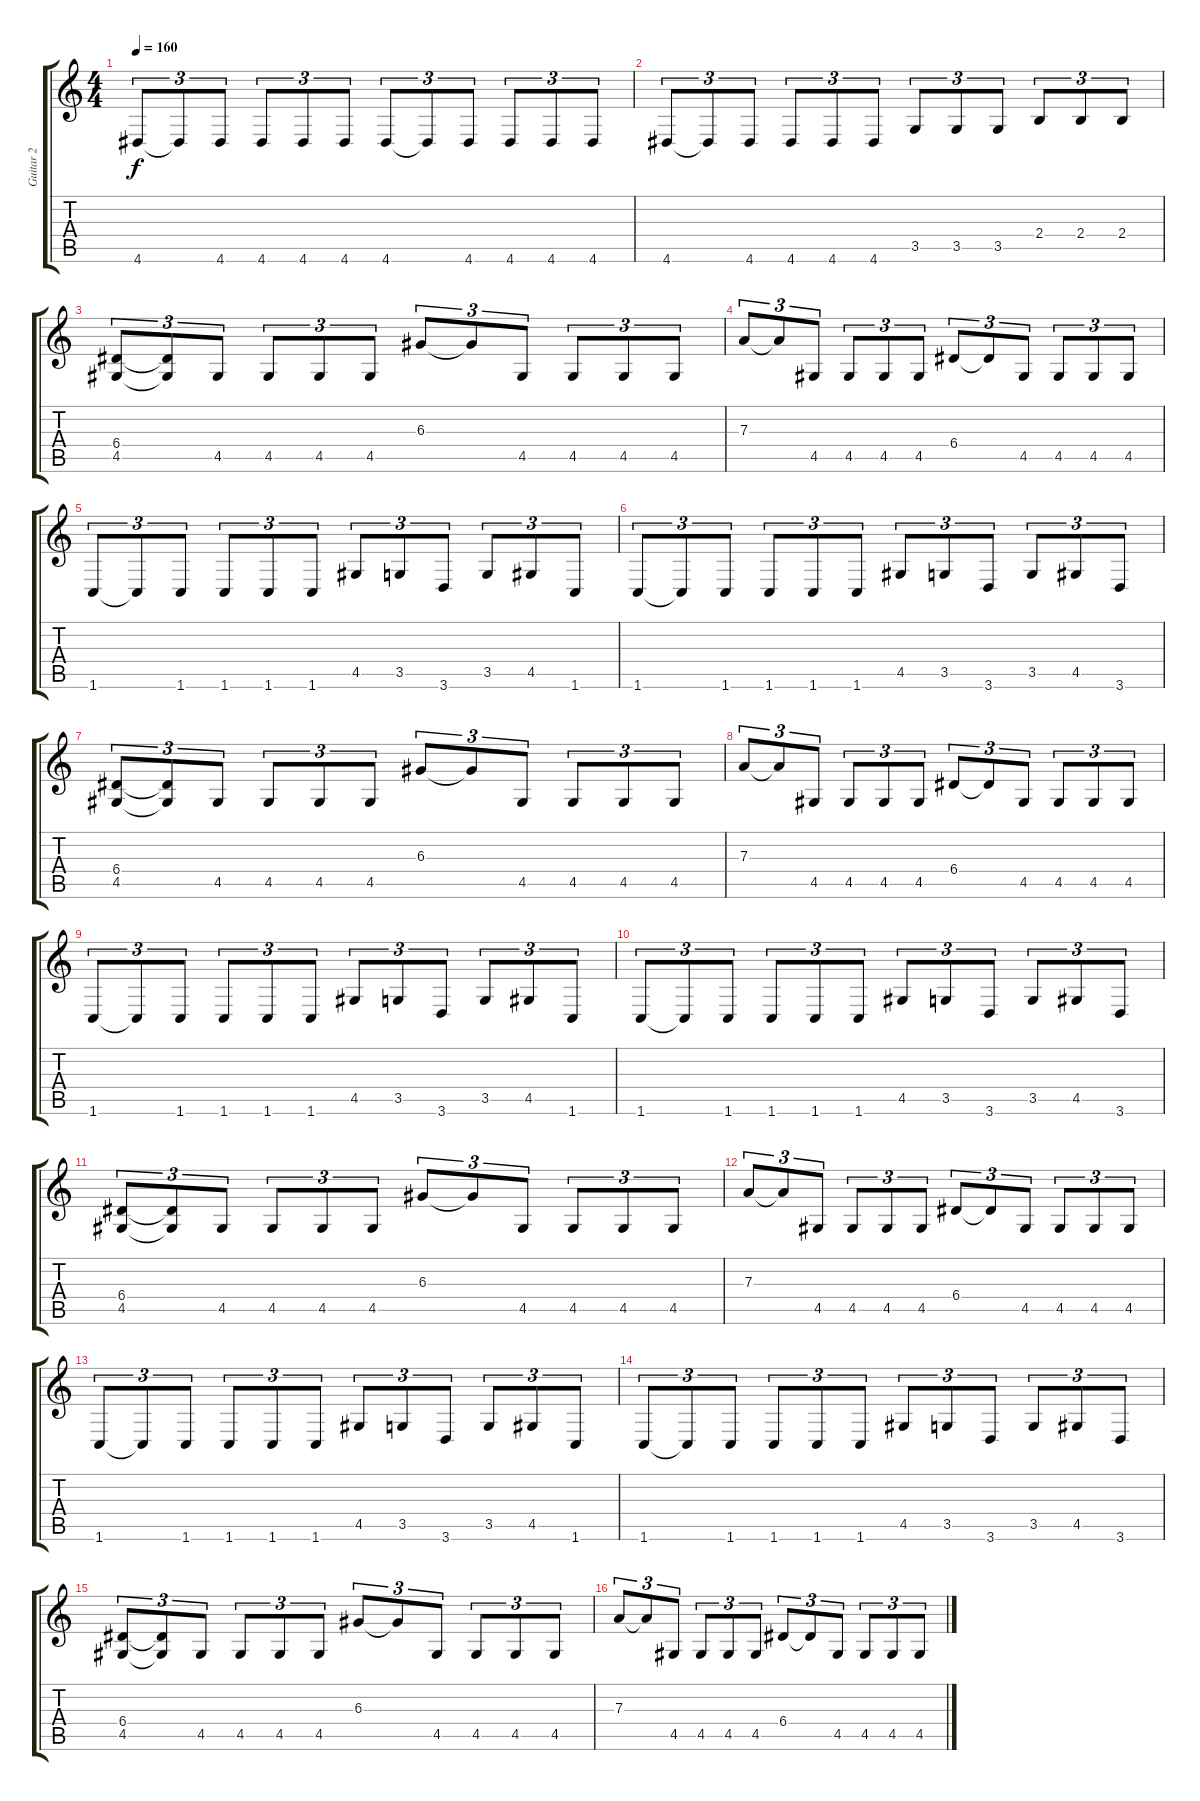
\track ("Guitar 2" "Guitar 2") {instrument distortionguitar}
\staff {score tabs}
\tuning (B3 Gb3 D3 A2 E2 B1) {hide}
\ts (4 4)
\tempo 160
\clef g2
\ks c
4.6.8{tu (3 2) dy f} 4.6{t}.8{tu (3 2)} 4.6.8{tu (3 2)} 4.6.8{tu (3 2)} 4.6.8{tu (3 2)} 4.6.8{tu (3 2)} 4.6.8{tu (3 2)} 4.6{t}.8{tu (3 2)} 4.6.8{tu (3 2)} 4.6.8{tu (3 2)} 4.6.8{tu (3 2)} 4.6.8{tu (3 2)} |
4.6.8{tu (3 2)} 4.6{t}.8{tu (3 2)} 4.6.8{tu (3 2)} 4.6.8{tu (3 2)} 4.6.8{tu (3 2)} 4.6.8{tu (3 2)} 3.5.8{tu (3 2)} 3.5.8{tu (3 2)} 3.5.8{tu (3 2)} 2.4.8{tu (3 2)} 2.4.8{tu (3 2)} 2.4.8{tu (3 2)} |
(6.4 4.5).8{tu (3 2)} (6.4{t} 4.5{t}).8{tu (3 2)} 4.5.8{tu (3 2)} 4.5.8{tu (3 2)} 4.5.8{tu (3 2)} 4.5.8{tu (3 2)} 6.3.8{tu (3 2)} 6.3{t}.8{tu (3 2)} 4.5.8{tu (3 2)} 4.5.8{tu (3 2)} 4.5.8{tu (3 2)} 4.5.8{tu (3 2)} |
7.3.8{tu (3 2)} 7.3{t}.8{tu (3 2)} 4.5.8{tu (3 2)} 4.5.8{tu (3 2)} 4.5.8{tu (3 2)} 4.5.8{tu (3 2)} 6.4.8{tu (3 2)} 6.4{t}.8{tu (3 2)} 4.5.8{tu (3 2)} 4.5.8{tu (3 2)} 4.5.8{tu (3 2)} 4.5.8{tu (3 2)} |
1.6.8{tu (3 2)} 1.6{t}.8{tu (3 2)} 1.6.8{tu (3 2)} 1.6.8{tu (3 2)} 1.6.8{tu (3 2)} 1.6.8{tu (3 2)} 4.5.8{tu (3 2)} 3.5.8{tu (3 2)} 3.6.8{tu (3 2)} 3.5.8{tu (3 2)} 4.5.8{tu (3 2)} 1.6.8{tu (3 2)} |
1.6.8{tu (3 2)} 1.6{t}.8{tu (3 2)} 1.6.8{tu (3 2)} 1.6.8{tu (3 2)} 1.6.8{tu (3 2)} 1.6.8{tu (3 2)} 4.5.8{tu (3 2)} 3.5.8{tu (3 2)} 3.6.8{tu (3 2)} 3.5.8{tu (3 2)} 4.5.8{tu (3 2)} 3.6.8{tu (3 2)} |
(6.4 4.5).8{tu (3 2)} (6.4{t} 4.5{t}).8{tu (3 2)} 4.5.8{tu (3 2)} 4.5.8{tu (3 2)} 4.5.8{tu (3 2)} 4.5.8{tu (3 2)} 6.3.8{tu (3 2)} 6.3{t}.8{tu (3 2)} 4.5.8{tu (3 2)} 4.5.8{tu (3 2)} 4.5.8{tu (3 2)} 4.5.8{tu (3 2)} |
7.3.8{tu (3 2)} 7.3{t}.8{tu (3 2)} 4.5.8{tu (3 2)} 4.5.8{tu (3 2)} 4.5.8{tu (3 2)} 4.5.8{tu (3 2)} 6.4.8{tu (3 2)} 6.4{t}.8{tu (3 2)} 4.5.8{tu (3 2)} 4.5.8{tu (3 2)} 4.5.8{tu (3 2)} 4.5.8{tu (3 2)} |
1.6.8{tu (3 2)} 1.6{t}.8{tu (3 2)} 1.6.8{tu (3 2)} 1.6.8{tu (3 2)} 1.6.8{tu (3 2)} 1.6.8{tu (3 2)} 4.5.8{tu (3 2)} 3.5.8{tu (3 2)} 3.6.8{tu (3 2)} 3.5.8{tu (3 2)} 4.5.8{tu (3 2)} 1.6.8{tu (3 2)} |
1.6.8{tu (3 2)} 1.6{t}.8{tu (3 2)} 1.6.8{tu (3 2)} 1.6.8{tu (3 2)} 1.6.8{tu (3 2)} 1.6.8{tu (3 2)} 4.5.8{tu (3 2)} 3.5.8{tu (3 2)} 3.6.8{tu (3 2)} 3.5.8{tu (3 2)} 4.5.8{tu (3 2)} 3.6.8{tu (3 2)} |
(6.4 4.5).8{tu (3 2)} (6.4{t} 4.5{t}).8{tu (3 2)} 4.5.8{tu (3 2)} 4.5.8{tu (3 2)} 4.5.8{tu (3 2)} 4.5.8{tu (3 2)} 6.3.8{tu (3 2)} 6.3{t}.8{tu (3 2)} 4.5.8{tu (3 2)} 4.5.8{tu (3 2)} 4.5.8{tu (3 2)} 4.5.8{tu (3 2)} |
7.3.8{tu (3 2)} 7.3{t}.8{tu (3 2)} 4.5.8{tu (3 2)} 4.5.8{tu (3 2)} 4.5.8{tu (3 2)} 4.5.8{tu (3 2)} 6.4.8{tu (3 2)} 6.4{t}.8{tu (3 2)} 4.5.8{tu (3 2)} 4.5.8{tu (3 2)} 4.5.8{tu (3 2)} 4.5.8{tu (3 2)} |
1.6.8{tu (3 2)} 1.6{t}.8{tu (3 2)} 1.6.8{tu (3 2)} 1.6.8{tu (3 2)} 1.6.8{tu (3 2)} 1.6.8{tu (3 2)} 4.5.8{tu (3 2)} 3.5.8{tu (3 2)} 3.6.8{tu (3 2)} 3.5.8{tu (3 2)} 4.5.8{tu (3 2)} 1.6.8{tu (3 2)} |
1.6.8{tu (3 2)} 1.6{t}.8{tu (3 2)} 1.6.8{tu (3 2)} 1.6.8{tu (3 2)} 1.6.8{tu (3 2)} 1.6.8{tu (3 2)} 4.5.8{tu (3 2)} 3.5.8{tu (3 2)} 3.6.8{tu (3 2)} 3.5.8{tu (3 2)} 4.5.8{tu (3 2)} 3.6.8{tu (3 2)} |
(6.4 4.5).8{tu (3 2)} (6.4{t} 4.5{t}).8{tu (3 2)} 4.5.8{tu (3 2)} 4.5.8{tu (3 2)} 4.5.8{tu (3 2)} 4.5.8{tu (3 2)} 6.3.8{tu (3 2)} 6.3{t}.8{tu (3 2)} 4.5.8{tu (3 2)} 4.5.8{tu (3 2)} 4.5.8{tu (3 2)} 4.5.8{tu (3 2)} |
7.3.8{tu (3 2)} 7.3{t}.8{tu (3 2)} 4.5.8{tu (3 2)} 4.5.8{tu (3 2)} 4.5.8{tu (3 2)} 4.5.8{tu (3 2)} 6.4.8{tu (3 2)} 6.4{t}.8{tu (3 2)} 4.5.8{tu (3 2)} 4.5.8{tu (3 2)} 4.5.8{tu (3 2)} 4.5.8{tu (3 2)}
